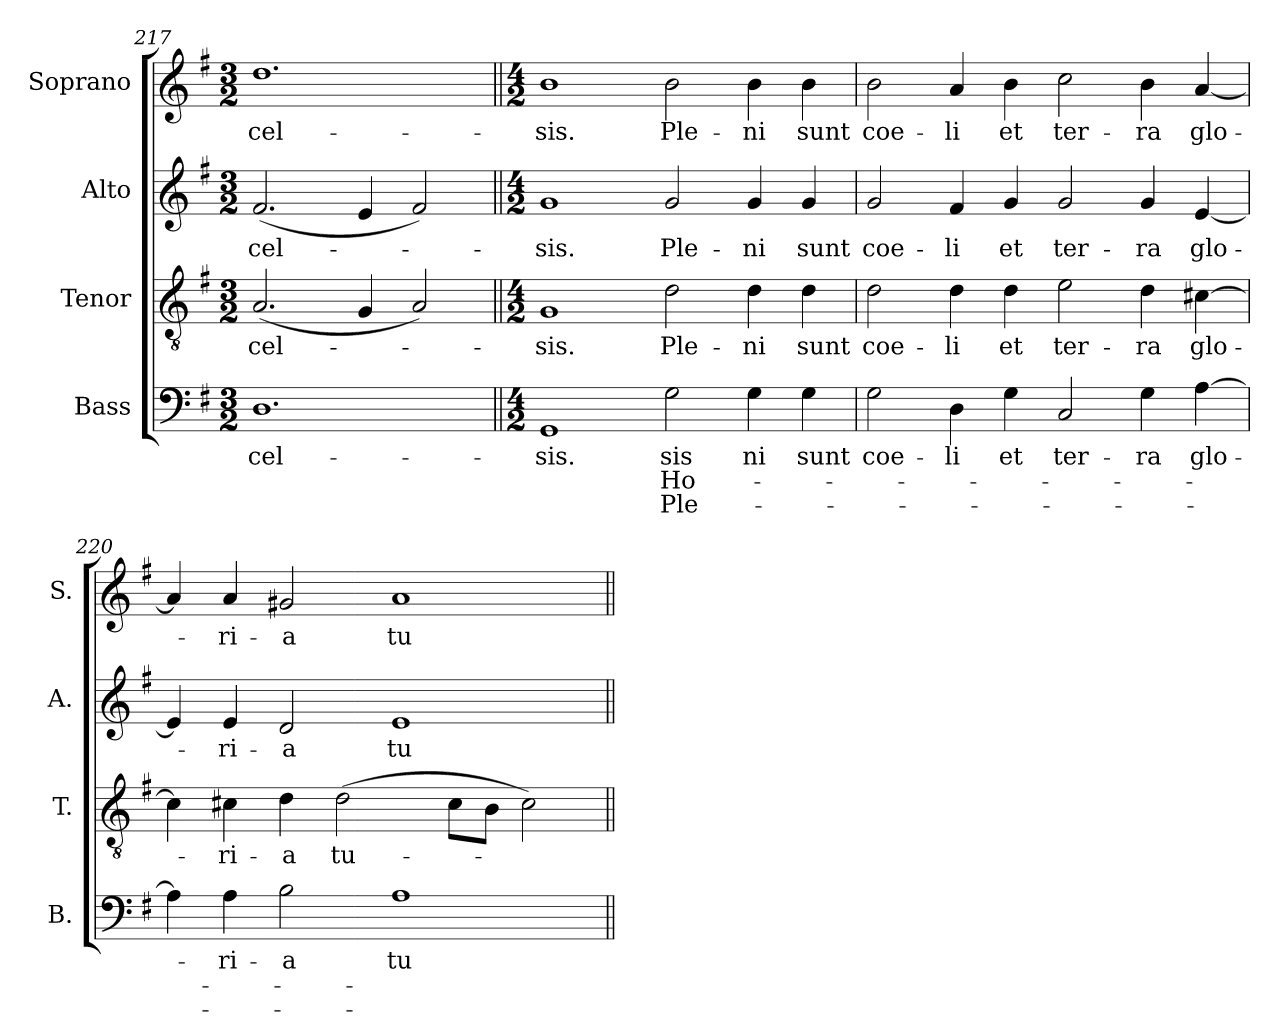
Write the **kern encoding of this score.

**kern	**text	**text	**text	**kern	**text	**kern	**text	**kern	**text
*part4	*part4	*part4	*part4	*part3	*part3	*part2	*part2	*part1	*part1
*staff4	*staff4	*staff4	*staff4	*staff3	*staff3	*staff2	*staff2	*staff1	*staff1
*I"Bass	*	*	*	*I"Tenor	*	*I"Alto	*	*I"Soprano	*
*I'B.	*	*	*	*I'T.	*	*I'A.	*	*I'S.	*
!!LO:PB:g=z
*clefF4	*	*	*	*clefGv2	*	*clefG2	*	*clefG2	*
*	*	*	*	*ITrd7c12	*	*	*	*	*
*k[f#]	*	*	*	*k[f#]	*	*k[f#]	*	*k[f#]	*
*G:	*	*	*	*G:	*	*G:	*	*G:	*
*M3/2	*	*	*	*M3/2	*	*M3/2	*	*M3/2	*
=217	=217	=217	=217	=217	=217	=217	=217	=217	=217
!	!LO:LY:b:color=#000000	!	!	!	!	!	!	!	!
!	!	!	!	!	!LO:LY:b:color=#000000	!	!	!	!
!	!	!	!	!	!	!	!LO:LY:b:color=#000000	!	!
!	!	!	!	!	!	!	!	!	!LO:LY:b:color=#000000
1.Di	-cel-	.	.	(2.AAi/	-cel-	(2.f#i/	-cel-	1.ddi	-cel-
.	.	.	.	4GGi/	.	4ei/	.	.	.
.	.	.	.	2AAi/)	.	2f#i/)	.	.	.
=218||	=218||	=218||	=218||	=218||	=218||	=218||	=218||	=218||	=218||
*M4/2	*	*	*	*M4/2	*	*M4/2	*	*M4/2	*
!	!LO:LY:b:color=#000000	!	!	!	!	!	!	!	!
!	!	!	!	!	!LO:LY:b:color=#000000	!	!	!	!
!	!	!	!	!	!	!	!LO:LY:b:color=#000000	!	!
*	*	*	*	*	*	*	*	*MM144	*
!	!	!	!	!	!	!	!	!	!LO:LY:b:color=#000000
1GGi	-sis.	.	.	1GGi	-sis.	1gi	-sis.	1bi	-sis.
!	!LO:LY:b:color=#000000	!LO:LY:b:color=#000000	!LO:LY:b:color=#000000	!	!	!	!	!	!
!	!	!	!	!	!LO:LY:b:color=#000000	!	!	!	!
!	!	!	!	!	!	!	!LO:LY:b:color=#000000	!	!
!	!	!	!	!	!	!	!	!	!LO:LY:b:color=#000000
2Gi\	sis	Ho-	-Ple-	2Di\	Ple-	2gi/	Ple-	2bi\	Ple-
!	!LO:LY:b:color=#000000	!	!	!	!	!	!	!	!
!	!	!	!	!	!LO:LY:b:color=#000000	!	!	!	!
!	!	!	!	!	!	!	!LO:LY:b:color=#000000	!	!
!	!	!	!	!	!	!	!	!	!LO:LY:b:color=#000000
4Gi\	-ni	.	.	4Di\	-ni	4gi/	-ni	4bi\	-ni
!	!LO:LY:b:color=#000000	!	!	!	!	!	!	!	!
!	!	!	!	!	!LO:LY:b:color=#000000	!	!	!	!
!	!	!	!	!	!	!	!LO:LY:b:color=#000000	!	!
!	!	!	!	!	!	!	!	!	!LO:LY:b:color=#000000
4Gi\	sunt	.	.	4Di\	sunt	4gi/	sunt	4bi\	sunt
=219	=219	=219	=219	=219	=219	=219	=219	=219	=219
!	!LO:LY:b:color=#000000	!	!	!	!	!	!	!	!
!	!	!	!	!	!LO:LY:b:color=#000000	!	!	!	!
!	!	!	!	!	!	!	!LO:LY:b:color=#000000	!	!
!	!	!	!	!	!	!	!	!	!LO:LY:b:color=#000000
2Gi\	coe-	.	.	2Di\	coe-	2gi/	coe-	2bi\	coe-
!	!LO:LY:b:color=#000000	!	!	!	!	!	!	!	!
!	!	!	!	!	!LO:LY:b:color=#000000	!	!	!	!
!	!	!	!	!	!	!	!LO:LY:b:color=#000000	!	!
!	!	!	!	!	!	!	!	!	!LO:LY:b:color=#000000
4Di\	-li	.	.	4Di\	-li	4f#i/	-li	4ai/	-li
!	!LO:LY:b:color=#000000	!	!	!	!	!	!	!	!
!	!	!	!	!	!LO:LY:b:color=#000000	!	!	!	!
!	!	!	!	!	!	!	!LO:LY:b:color=#000000	!	!
!	!	!	!	!	!	!	!	!	!LO:LY:b:color=#000000
4Gi\	et	.	.	4Di\	et	4gi/	et	4bi\	et
!	!LO:LY:b:color=#000000	!	!	!	!	!	!	!	!
!	!	!	!	!	!LO:LY:b:color=#000000	!	!	!	!
!	!	!	!	!	!	!	!LO:LY:b:color=#000000	!	!
!	!	!	!	!	!	!	!	!	!LO:LY:b:color=#000000
2Ci/	ter-	.	.	2Ei\	ter-	2gi/	ter-	2cci\	ter-
!	!LO:LY:b:color=#000000	!	!	!	!	!	!	!	!
!	!	!	!	!	!LO:LY:b:color=#000000	!	!	!	!
!	!	!	!	!	!	!	!LO:LY:b:color=#000000	!	!
!	!	!	!	!	!	!	!	!	!LO:LY:b:color=#000000
4Gi\	-ra	.	.	4Di\	-ra	4gi/	-ra	4bi\	-ra
!	!LO:LY:b:color=#000000	!	!	!	!	!	!	!	!
!	!	!	!	!	!LO:LY:b:color=#000000	!	!	!	!
!	!	!	!	!	!	!	!LO:LY:b:color=#000000	!	!
!	!	!	!	!	!	!	!	!	!LO:LY:b:color=#000000
[4Ai\	glo-	.	.	[4C#Xi\	glo-	[4ei/	glo-	[4ai/	glo-
=220	=220	=220	=220	=220	=220	=220	=220	=220	=220
4Ai\]	.	.	.	4C#i\]	.	4ei/]	.	4ai/]	.
!	!LO:LY:b:color=#000000	!	!	!	!	!	!	!	!
!	!	!	!	!	!LO:LY:b:color=#000000	!	!	!	!
!	!	!	!	!	!	!	!LO:LY:b:color=#000000	!	!
!	!	!	!	!	!	!	!	!	!LO:LY:b:color=#000000
4Ai\	-ri-	.	.	4C#Xi\	-ri-	4ei/	-ri-	4ai/	-ri-
!	!LO:LY:b:color=#000000	!	!	!	!	!	!	!	!
!	!	!	!	!	!LO:LY:b:color=#000000	!	!	!	!
!	!	!	!	!	!	!	!LO:LY:b:color=#000000	!	!
!	!	!	!	!	!	!	!	!	!LO:LY:b:color=#000000
2Bi\	-a	.	.	4Di\	-a	2di/	-a	2g#Xi/	-a
!	!	!	!	!	!LO:LY:b:color=#000000	!	!	!	!
.	.	.	.	(2Di\	tu-	.	.	.	.
!	!LO:LY:b:color=#000000	!	!	!	!	!	!	!	!
!	!	!	!	!	!	!	!LO:LY:b:color=#000000	!	!
!	!	!	!	!	!	!	!	!	!LO:LY:b:color=#000000
1Ai	tu-	.	.	.	.	1ei	tu-	1ai	tu-
.	.	.	.	8C#i\L	.	.	.	.	.
.	.	.	.	8BBi\J	.	.	.	.	.
.	.	.	.	2C#i\)	.	.	.	.	.
=||	=||	=||	=||	=||	=||	=||	=||	=||	=||
*-	*-	*-	*-	*-	*-	*-	*-	*-	*-
